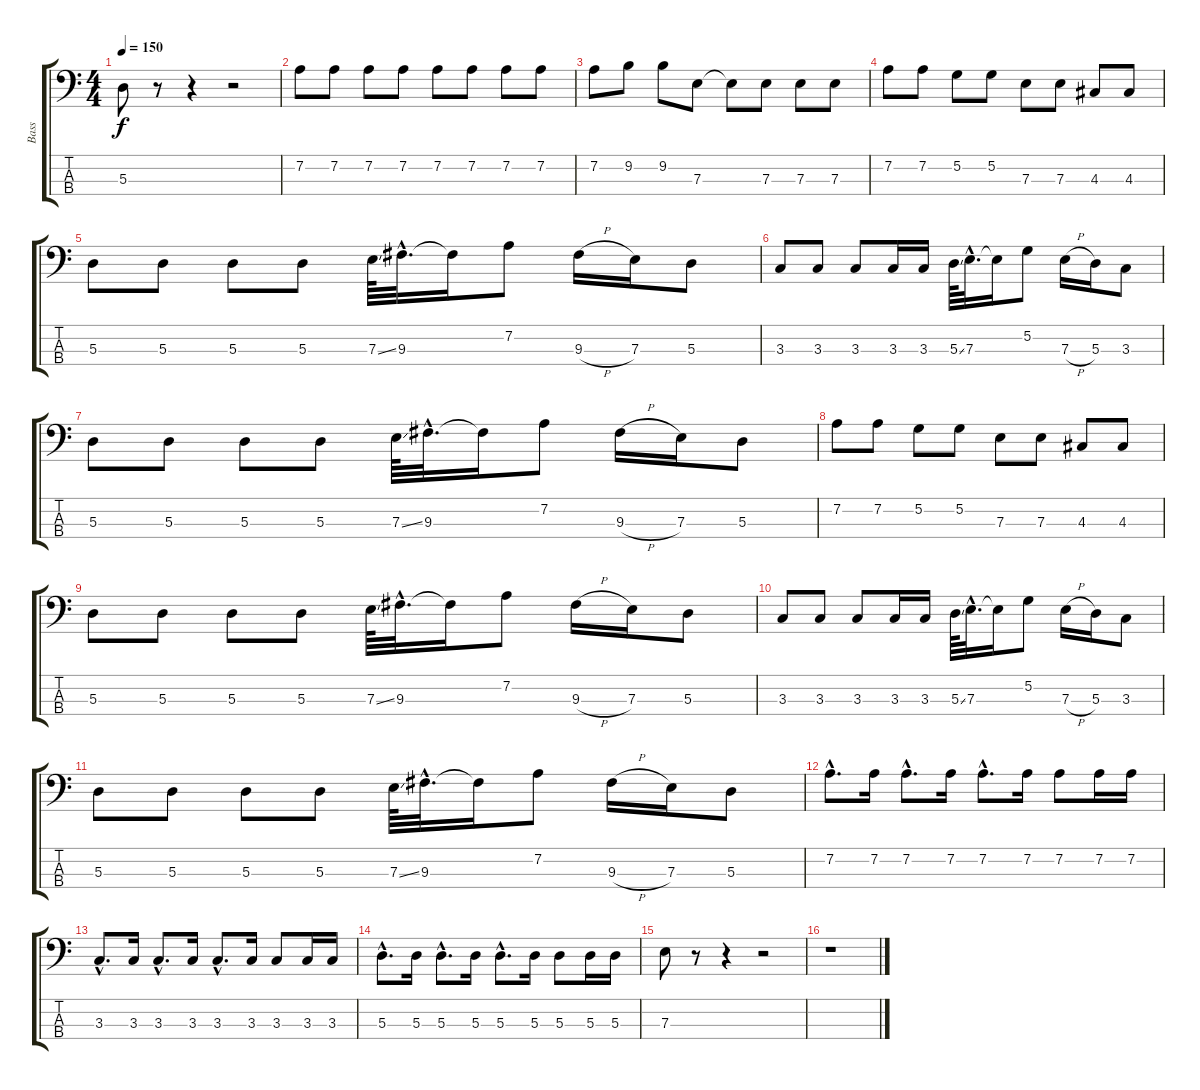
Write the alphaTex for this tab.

\track ("Bass" "Bass") {instrument electricbassfinger}
\staff {score tabs}
\tuning (G2 D2 A1 E1) {hide}
\ts (4 4)
\tempo 150
\clef f4
\ks c
5.3.8{dy f} r.8 r.4 r.2 |
7.2.8 7.2.8 7.2.8 7.2.8 7.2.8 7.2.8 7.2.8 7.2.8 |
7.2.8 9.2.8 9.2.8 7.3.8 7.3{t}.8 7.3.8 7.3.8 7.3.8 |
7.2.8 7.2.8 5.2.8 5.2.8 7.3.8 7.3.8 4.3.8 4.3.8 |
5.3.8 5.3.8 5.3.8 5.3.8 7.3{ss}.64 9.3{hac}.32{d} 9.3{t}.16 7.2.8 9.3{h}.16 7.3.16 5.3.8 |
3.3.8 3.3.8 3.3.8 3.3.16 3.3.16 5.3{ss}.64 7.3{hac}.32{d} 7.3{t}.16 5.2.8 7.3{h}.16 5.3.16 3.3.8 |
5.3.8 5.3.8 5.3.8 5.3.8 7.3{ss}.64 9.3{hac}.32{d} 9.3{t}.16 7.2.8 9.3{h}.16 7.3.16 5.3.8 |
7.2.8 7.2.8 5.2.8 5.2.8 7.3.8 7.3.8 4.3.8 4.3.8 |
5.3.8 5.3.8 5.3.8 5.3.8 7.3{ss}.64 9.3{hac}.32{d} 9.3{t}.16 7.2.8 9.3{h}.16 7.3.16 5.3.8 |
3.3.8 3.3.8 3.3.8 3.3.16 3.3.16 5.3{ss}.64 7.3{hac}.32{d} 7.3{t}.16 5.2.8 7.3{h}.16 5.3.16 3.3.8 |
5.3.8 5.3.8 5.3.8 5.3.8 7.3{ss}.64 9.3{hac}.32{d} 9.3{t}.16 7.2.8 9.3{h}.16 7.3.16 5.3.8 |
7.2{hac}.8{d} 7.2.16 7.2{hac}.8{d} 7.2.16 7.2{hac}.8{d} 7.2.16 7.2.8 7.2.16 7.2.16 |
3.3{hac}.8{d} 3.3.16 3.3{hac}.8{d} 3.3.16 3.3{hac}.8{d} 3.3.16 3.3.8 3.3.16 3.3.16 |
5.3{hac}.8{d} 5.3.16 5.3{hac}.8{d} 5.3.16 5.3{hac}.8{d} 5.3.16 5.3.8 5.3.16 5.3.16 |
7.3.8 r.8 r.4 r.2 |
r.1
